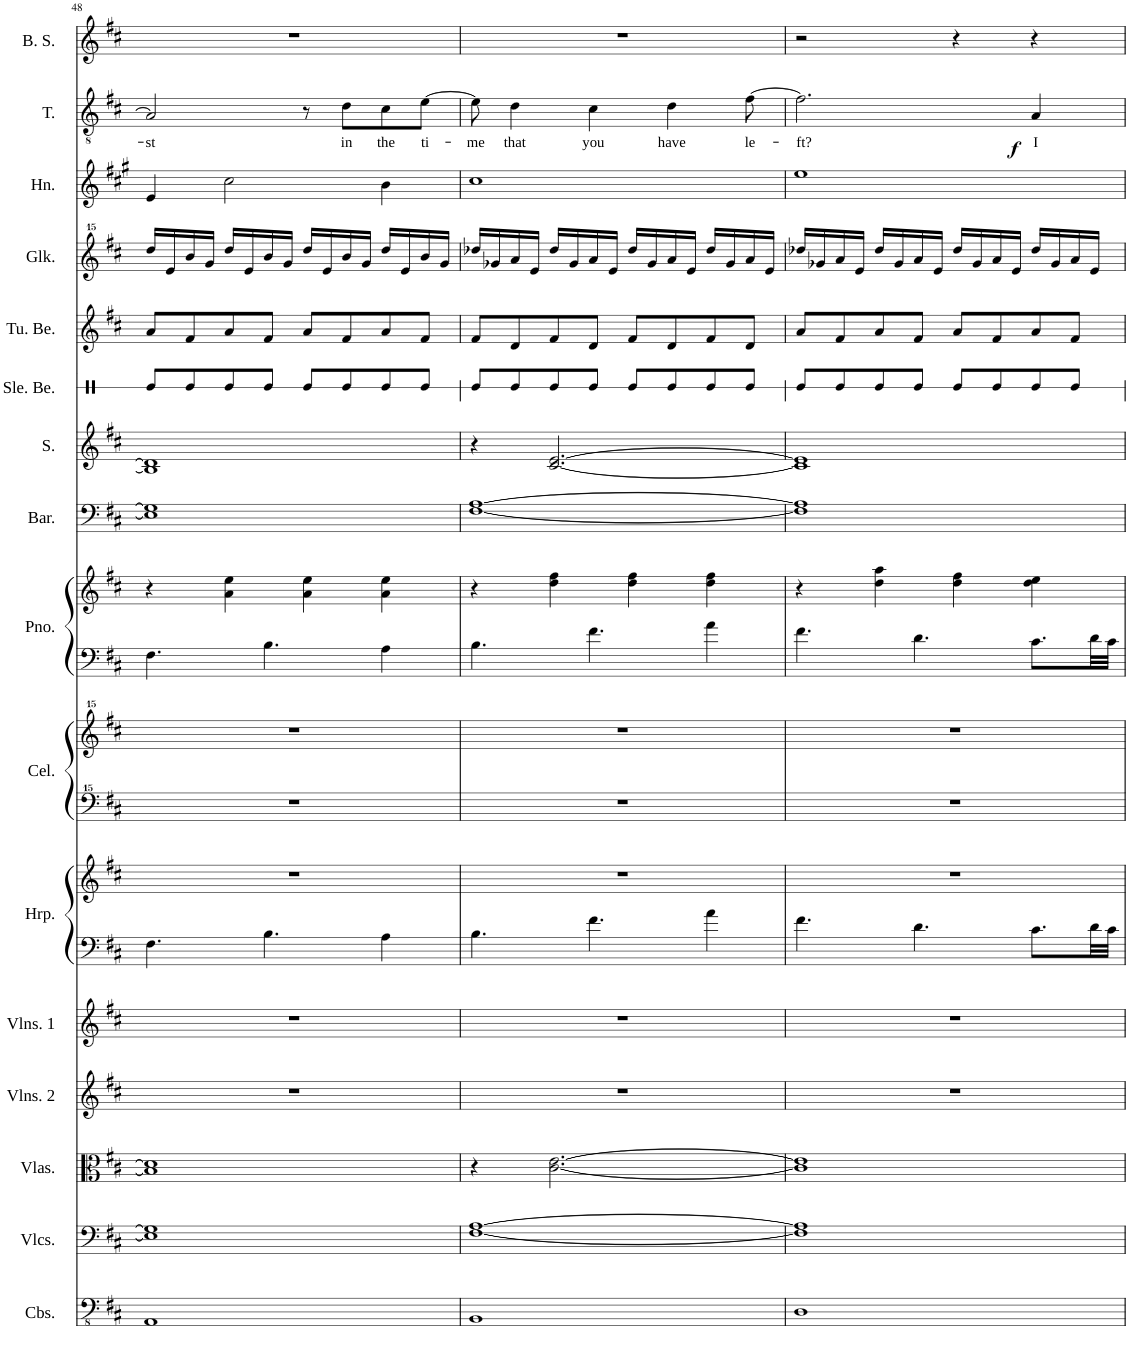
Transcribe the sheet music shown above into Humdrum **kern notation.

**kern	**kern	**kern	**kern	**kern	**kern	**kern	**kern	**kern	**kern	**kern	**kern	**kern	**kern	**kern	**kern	**kern	**kern	**text	**dynam	**kern
*part16	*part15	*part14	*part13	*part12	*part11	*part11	*part10	*part10	*part9	*part9	*part8	*part7	*part6	*part5	*part4	*part3	*part2	*part2	*part2	*part1
*staff19	*staff18	*staff17	*staff16	*staff15	*staff14	*staff13	*staff12	*staff11	*staff10	*staff9	*staff8	*staff7	*staff6	*staff5	*staff4	*staff3	*staff2	*staff2	*staff2	*staff1
*I"Contrabasses	*I"Violoncellos	*I"Violas	*I"Violins 2	*I"Violins 1	*I"Harp	*	*I"Celesta	*	*I"Piano	*	*I"Baritone	*I"Soprano	*I"Sleigh Bells	*I"Tubular Bells	*I"Glockenspiel	*I"Horn	*I"Tenor	*	*	*I"Boy Soprano
*I'Cbs.	*I'Vlcs.	*I'Vlas.	*I'Vlns. 2	*I'Vlns. 1	*I'Hrp.	*	*I'Cel.	*	*I'Pno.	*	*I'Bar.	*I'S.	*I'Sle. Be.	*I'Tu. Be.	*I'Glk.	*I'Hn.	*I'T.	*	*	*I'B. S.
!!LO:PB:g=z
*clefFv4	*clefF4	*clefC3	*clefG2	*clefG2	*clefF4	*clefG2	*clefF^^4	*clefG^^2	*clefF4	*clefG2	*clefF4	*clefG2	*clefX	*clefG2	*clefG^^2	*clefG2	*clefGv2	*	*	*clefG2
*	*	*	*	*	*	*	*	*	*	*	*	*	*	*	*	*Trd4c7	*	*	*	*
*k[f#c#]	*k[f#c#]	*k[f#c#]	*k[f#c#]	*k[f#c#]	*k[f#c#]	*k[f#c#]	*k[f#c#]	*k[f#c#]	*k[f#c#]	*k[f#c#]	*k[f#c#]	*k[f#c#]	*k[]	*k[f#c#]	*k[f#c#]	*k[f#c#g#]	*k[f#c#]	*	*	*k[f#c#]
*M4/4	*M4/4	*M4/4	*M4/4	*M4/4	*M4/4	*M4/4	*M4/4	*M4/4	*M4/4	*M4/4	*M4/4	*M4/4	*M4/4	*M4/4	*M4/4	*M4/4	*M4/4	*	*	*M4/4
=48	=48	=48	=48	=48	=48	=48	=48	=48	=48	=48	=48	=48	=48	=48	=48	=48	=48	=48	=48	=48
!	!	!	!	!	!	!	!	!	!	!	!	!	!	!	!	!	!	!LO:LY:b	!	!
1AAA	1E] 1G]	1B] 1d]	1r	1r	4.F#\	1r	1r	1r	4.F#\	4r	1E] 1G]	1B] 1d]	8Re/L	8a/L	16dddd/LL	4e/	2A/]	-st	.	1r
.	.	.	.	.	.	.	.	.	.	.	.	.	.	.	16eee/	.	.	.	.	.
.	.	.	.	.	.	.	.	.	.	.	.	.	8Re/	8f#/	16bbb/	.	.	.	.	.
.	.	.	.	.	.	.	.	.	.	.	.	.	.	.	16ggg/JJ	.	.	.	.	.
.	.	.	.	.	.	.	.	.	.	4a\ 4ee\	.	.	8Re/	8a/	16dddd/LL	2cc#\	.	.	.	.
.	.	.	.	.	.	.	.	.	.	.	.	.	.	.	16eee/	.	.	.	.	.
.	.	.	.	.	4.B\	.	.	.	4.B\	.	.	.	8Re/J	8f#/J	16bbb/	.	.	.	.	.
.	.	.	.	.	.	.	.	.	.	.	.	.	.	.	16ggg/JJ	.	.	.	.	.
.	.	.	.	.	.	.	.	.	.	4a\ 4ee\	.	.	8Re/L	8a/L	16dddd/LL	.	8r	.	.	.
.	.	.	.	.	.	.	.	.	.	.	.	.	.	.	16eee/	.	.	.	.	.
!	!	!	!	!	!	!	!	!	!	!	!	!	!	!	!	!	!	!LO:LY:b	!	!
.	.	.	.	.	.	.	.	.	.	.	.	.	8Re/	8f#/	16bbb/	.	8d\L	in	.	.
.	.	.	.	.	.	.	.	.	.	.	.	.	.	.	16ggg/JJ	.	.	.	.	.
!	!	!	!	!	!	!	!	!	!	!	!	!	!	!	!	!	!	!LO:LY:b	!	!
.	.	.	.	.	4A\	.	.	.	4A\	4a\ 4ee\	.	.	8Re/	8a/	16dddd/LL	4b\	8c#\	the	.	.
.	.	.	.	.	.	.	.	.	.	.	.	.	.	.	16eee/	.	.	.	.	.
!	!	!	!	!	!	!	!	!	!	!	!	!	!	!	!	!	!	!LO:LY:b	!	!
.	.	.	.	.	.	.	.	.	.	.	.	.	8Re/J	8f#/J	16bbb/	.	[8e\J	ti-	.	.
.	.	.	.	.	.	.	.	.	.	.	.	.	.	.	16ggg/JJ	.	.	.	.	.
=49	=49	=49	=49	=49	=49	=49	=49	=49	=49	=49	=49	=49	=49	=49	=49	=49	=49	=49	=49	=49
!	!	!	!	!	!	!	!	!	!	!	!	!	!	!	!	!	!	!LO:LY:b	!	!
1BBB	[1F# [1A	4r	1r	1r	4.B\	1r	1r	1r	4.B\	4r	[1F# [1A	4r	8Re/L	8f#/L	16dddd-X/LL	1cc#	8e\]	-me	.	1r
.	.	.	.	.	.	.	.	.	.	.	.	.	.	.	16ggg-X/	.	.	.	.	.
!	!	!	!	!	!	!	!	!	!	!	!	!	!	!	!	!	!	!LO:LY:b	!	!
.	.	.	.	.	.	.	.	.	.	.	.	.	8Re/	8d/	16aaa/	.	4d\	that	.	.
.	.	.	.	.	.	.	.	.	.	.	.	.	.	.	16eee/JJ	.	.	.	.	.
.	.	[2.c#\ [2.e\	.	.	.	.	.	.	.	4dd\ 4ff#\	.	[2.c#/ [2.e/	8Re/	8f#/	16dddd-/LL	.	.	.	.	.
.	.	.	.	.	.	.	.	.	.	.	.	.	.	.	16ggg-/	.	.	.	.	.
!	!	!	!	!	!	!	!	!	!	!	!	!	!	!	!	!	!	!LO:LY:b	!	!
.	.	.	.	.	4.f#\	.	.	.	4.f#\	.	.	.	8Re/J	8d/J	16aaa/	.	4c#\	you	.	.
.	.	.	.	.	.	.	.	.	.	.	.	.	.	.	16eee/JJ	.	.	.	.	.
.	.	.	.	.	.	.	.	.	.	4dd\ 4ff#\	.	.	8Re/L	8f#/L	16dddd-/LL	.	.	.	.	.
.	.	.	.	.	.	.	.	.	.	.	.	.	.	.	16ggg-/	.	.	.	.	.
!	!	!	!	!	!	!	!	!	!	!	!	!	!	!	!	!	!	!LO:LY:b	!	!
.	.	.	.	.	.	.	.	.	.	.	.	.	8Re/	8d/	16aaa/	.	4d\	have	.	.
.	.	.	.	.	.	.	.	.	.	.	.	.	.	.	16eee/JJ	.	.	.	.	.
.	.	.	.	.	4a\	.	.	.	4a\	4dd\ 4ff#\	.	.	8Re/	8f#/	16dddd-/LL	.	.	.	.	.
.	.	.	.	.	.	.	.	.	.	.	.	.	.	.	16ggg-/	.	.	.	.	.
!	!	!	!	!	!	!	!	!	!	!	!	!	!	!	!	!	!	!LO:LY:b	!	!
.	.	.	.	.	.	.	.	.	.	.	.	.	8Re/J	8d/J	16aaa/	.	[8f#\	le-	.	.
.	.	.	.	.	.	.	.	.	.	.	.	.	.	.	16eee/JJ	.	.	.	.	.
=50	=50	=50	=50	=50	=50	=50	=50	=50	=50	=50	=50	=50	=50	=50	=50	=50	=50	=50	=50	=50
!	!	!	!	!	!	!	!	!	!	!	!	!	!	!	!	!	!	!LO:LY:b	!	!
1DD	1F#] 1A]	1c#] 1e]	1r	1r	4.f#\	1r	1r	1r	4.f#\	4r	1F#] 1A]	1c#] 1e]	8Re/L	8a/L	16dddd-X/LL	1ee	2.f#\]	-ft?	.	2r
.	.	.	.	.	.	.	.	.	.	.	.	.	.	.	16ggg-X/	.	.	.	.	.
.	.	.	.	.	.	.	.	.	.	.	.	.	8Re/	8f#/	16aaa/	.	.	.	.	.
.	.	.	.	.	.	.	.	.	.	.	.	.	.	.	16eee/JJ	.	.	.	.	.
.	.	.	.	.	.	.	.	.	.	4dd\ 4aa\	.	.	8Re/	8a/	16dddd-/LL	.	.	.	.	.
.	.	.	.	.	.	.	.	.	.	.	.	.	.	.	16ggg-/	.	.	.	.	.
.	.	.	.	.	4.d\	.	.	.	4.d\	.	.	.	8Re/J	8f#/J	16aaa/	.	.	.	.	.
.	.	.	.	.	.	.	.	.	.	.	.	.	.	.	16eee/JJ	.	.	.	.	.
.	.	.	.	.	.	.	.	.	.	4dd\ 4ff#\	.	.	8Re/L	8a/L	16dddd-/LL	.	.	.	.	4r
.	.	.	.	.	.	.	.	.	.	.	.	.	.	.	16ggg-/	.	.	.	.	.
.	.	.	.	.	.	.	.	.	.	.	.	.	8Re/	8f#/	16aaa/	.	.	.	.	.
.	.	.	.	.	.	.	.	.	.	.	.	.	.	.	16eee/JJ	.	.	.	.	.
!	!	!	!	!	!	!	!	!	!	!	!	!	!	!	!	!	!	!LO:LY:b	!LO:DY:b	!
.	.	.	.	.	8.c#\L	.	.	.	8.c#\L	4dd\ 4ee\	.	.	8Re/	8a/	16dddd-/LL	.	4A/	I	f	4r
.	.	.	.	.	.	.	.	.	.	.	.	.	.	.	16ggg-/	.	.	.	.	.
.	.	.	.	.	.	.	.	.	.	.	.	.	8Re/J	8f#/J	16aaa/	.	.	.	.	.
.	.	.	.	.	32d\LL	.	.	.	32d\LL	.	.	.	.	.	16eee/JJ	.	.	.	.	.
.	.	.	.	.	32c#\JJJ	.	.	.	32c#\JJJ	.	.	.	.	.	.	.	.	.	.	.
=	=	=	=	=	=	=	=	=	=	=	=	=	=	=	=	=	=	=	=	=
*-	*-	*-	*-	*-	*-	*-	*-	*-	*-	*-	*-	*-	*-	*-	*-	*-	*-	*-	*-	*-
